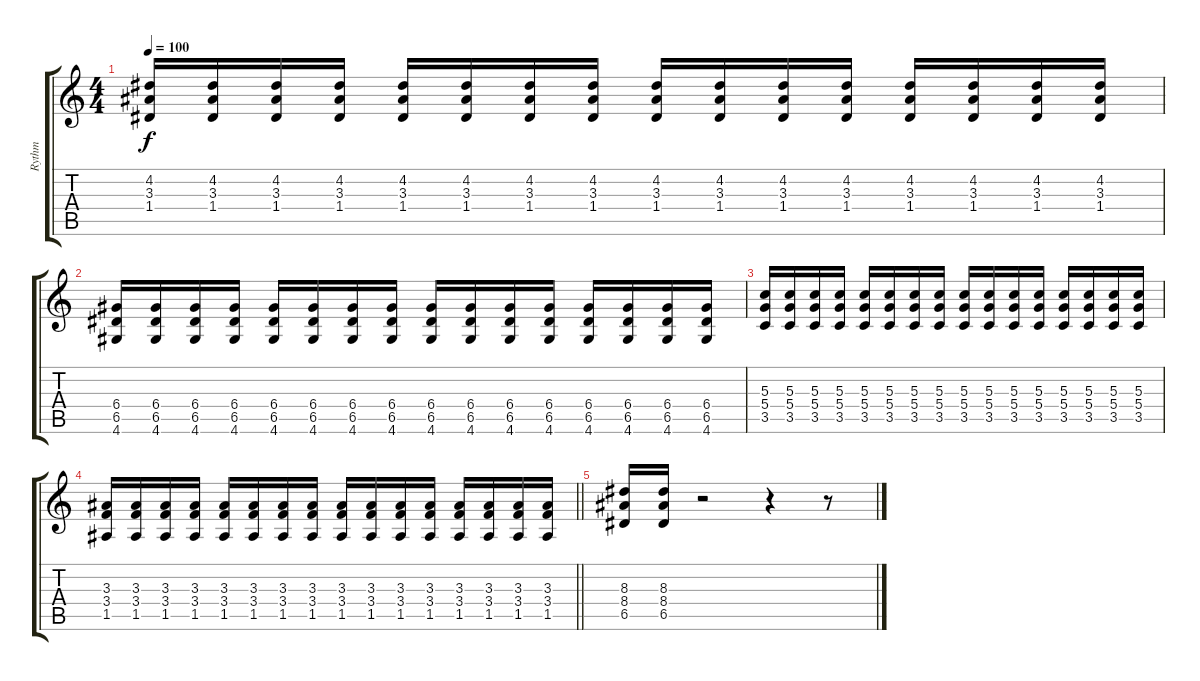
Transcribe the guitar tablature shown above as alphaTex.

\track ("Rythm" "Rythm") {instrument overdrivenguitar}
\staff {score tabs}
\tuning (E4 B3 G3 D3 A2 E2) {hide}
\ts (4 4)
\tempo 100
\clef g2
\ks c
(4.2 3.3 1.4).16{dy f} (4.2 3.3 1.4).16 (4.2 3.3 1.4).16 (4.2 3.3 1.4).16 (4.2 3.3 1.4).16 (4.2 3.3 1.4).16 (4.2 3.3 1.4).16 (4.2 3.3 1.4).16 (4.2 3.3 1.4).16 (4.2 3.3 1.4).16 (4.2 3.3 1.4).16 (4.2 3.3 1.4).16 (4.2 3.3 1.4).16 (4.2 3.3 1.4).16 (4.2 3.3 1.4).16 (4.2 3.3 1.4).16 |
(6.4 6.5 4.6).16 (6.4 6.5 4.6).16 (6.4 6.5 4.6).16 (6.4 6.5 4.6).16 (6.4 6.5 4.6).16 (6.4 6.5 4.6).16 (6.4 6.5 4.6).16 (6.4 6.5 4.6).16 (6.4 6.5 4.6).16 (6.4 6.5 4.6).16 (6.4 6.5 4.6).16 (6.4 6.5 4.6).16 (6.4 6.5 4.6).16 (6.4 6.5 4.6).16 (6.4 6.5 4.6).16 (6.4 6.5 4.6).16 |
(5.3 5.4 3.5).16 (5.3 5.4 3.5).16 (5.3 5.4 3.5).16 (5.3 5.4 3.5).16 (5.3 5.4 3.5).16 (5.3 5.4 3.5).16 (5.3 5.4 3.5).16 (5.3 5.4 3.5).16 (5.3 5.4 3.5).16 (5.3 5.4 3.5).16 (5.3 5.4 3.5).16 (5.3 5.4 3.5).16 (5.3 5.4 3.5).16 (5.3 5.4 3.5).16 (5.3 5.4 3.5).16 (5.3 5.4 3.5).16 |
\barLineRight lightlight
(3.3 3.4 1.5).16 (3.3 3.4 1.5).16 (3.3 3.4 1.5).16 (3.3 3.4 1.5).16 (3.3 3.4 1.5).16 (3.3 3.4 1.5).16 (3.3 3.4 1.5).16 (3.3 3.4 1.5).16 (3.3 3.4 1.5).16 (3.3 3.4 1.5).16 (3.3 3.4 1.5).16 (3.3 3.4 1.5).16 (3.3 3.4 1.5).16 (3.3 3.4 1.5).16 (3.3 3.4 1.5).16 (3.3 3.4 1.5).16 |
(8.3 8.4 6.5).16 (8.3 8.4 6.5).16 r.2 r.4 r.8
